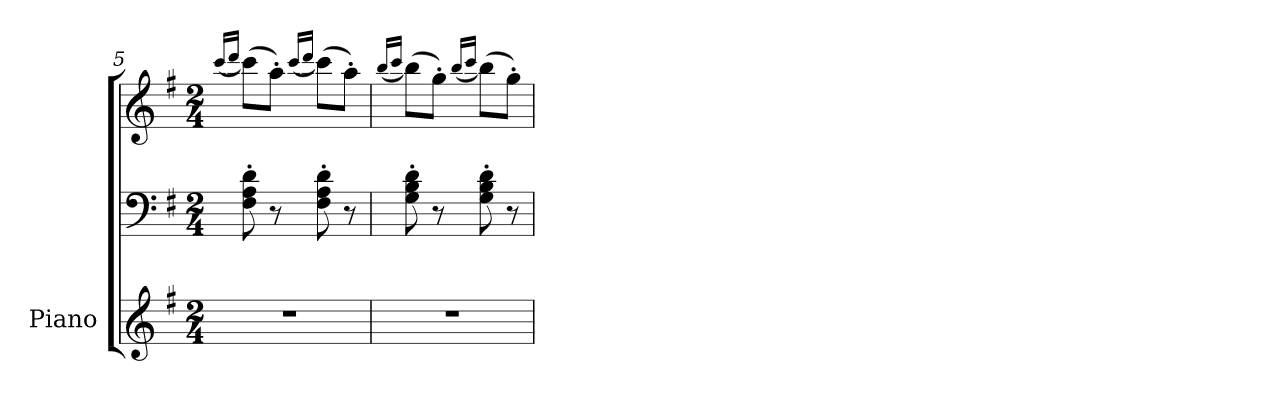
**kern	**kern	**kern
*part1	*part1	*part1
*staff3	*staff2	*staff1
*I"Piano	*	*
*I'Pno	*	*
!!LO:LB:g=z
*clefG2	*clefF4	*clefG2
*k[f#]	*k[f#]	*k[f#]
*M2/4	*M2/4	*M2/4
=5	=5	=5
.	.	(<16qccc/LL
.	.	16qddd/JJ
2r	8F#\' 8A\' 8d\'	(>8ccc\L)
.	8r	8aa'\J)
.	.	(<16qccc/LL
.	.	16qddd/JJ
.	8F#\' 8A\' 8d\'	(>8ccc\L)
.	8r	8aa'\J)
=6	=6	=6
.	.	(<16qbb/LL
.	.	16qccc/JJ
2r	8G\' 8B\' 8d\'	(>8bb\L)
.	8r	8gg'\J)
.	.	(<16qbb/LL
.	.	16qccc/JJ
.	8G\' 8B\' 8d\'	(>8bb\L)
.	8r	8gg'\J)
=	=	=
*-	*-	*-
